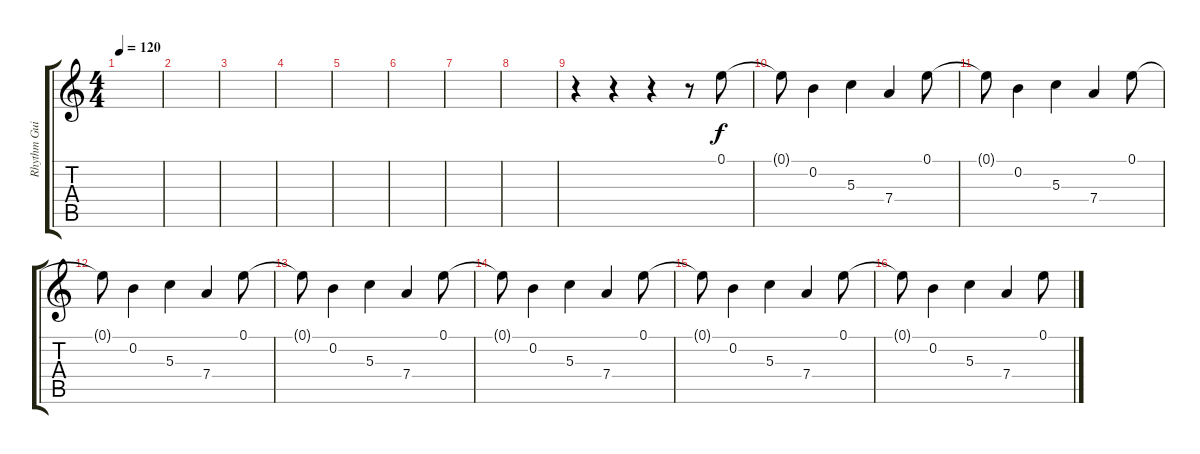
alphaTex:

\track ("Rhythm Guitar 2" "Rhythm Gui") {instrument electricguitarjazz}
\staff {score tabs}
\tuning (E4 B3 G3 D3 A2 E2) {hide}
\ts (4 4)
\tempo 120
\clef g2
\ks c
|
|
|
|
|
|
|
|
r.4 r.4 r.4 r.8 0.1.8{volume 6 instrument electricguitarjazz} |
0.1{t}.8 0.2.4 5.3.4 7.4.4 0.1.8 |
0.1{t}.8 0.2.4 5.3.4 7.4.4 0.1.8 |
0.1{t}.8 0.2.4 5.3.4 7.4.4 0.1.8 |
0.1{t}.8 0.2.4 5.3.4 7.4.4 0.1.8 |
0.1{t}.8 0.2.4 5.3.4 7.4.4 0.1.8 |
0.1{t}.8 0.2.4 5.3.4 7.4.4 0.1.8 |
0.1{t}.8 0.2.4 5.3.4 7.4.4 0.1.8
